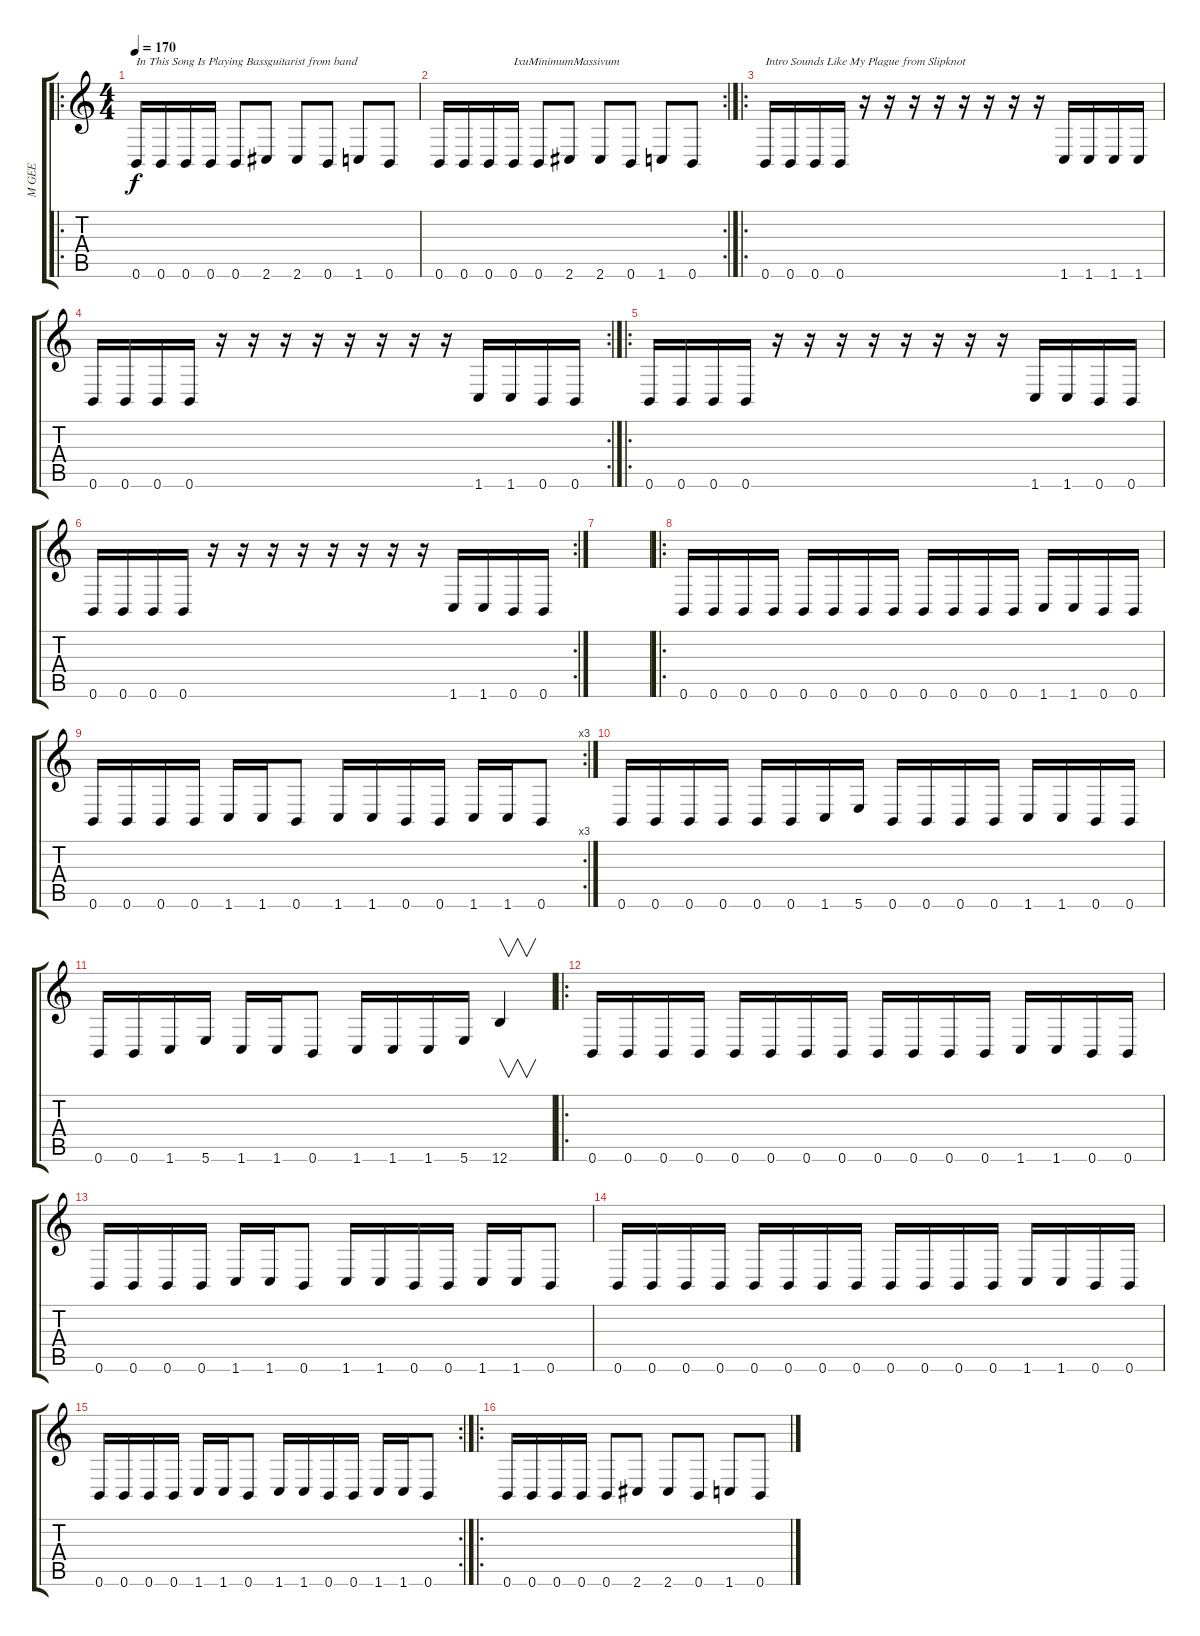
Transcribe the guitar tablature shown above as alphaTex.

\track ("M GEE" "M GEE") {instrument distortionguitar}
\staff {score tabs}
\tuning (Db4 Ab3 E3 B2 Gb2 B1) {hide}
\ro
\ts (4 4)
\tempo 170
\clef g2
\ks c
0.6.16{txt "In This Song Is Playing Bassguitarist from band " dy f instrument distortionguitar} 0.6.16 0.6.16 0.6.16 0.6.8 2.6.8 2.6.8 0.6.8 1.6.8 0.6.8 |
\rc 2
0.6.16 0.6.16 0.6.16 0.6.16{txt "IxuMinimumMassivum"} 0.6.8 2.6.8 2.6.8 0.6.8 1.6.8 0.6.8 |
\ro
0.6.16{txt "Intro Sounds Like My Plague from Slipknot"} 0.6.16 0.6.16 0.6.16 r.16 r.16 r.16 r.16 r.16 r.16 r.16 r.16 1.6.16 1.6.16 1.6.16 1.6.16 |
\rc 2
0.6.16 0.6.16 0.6.16 0.6.16 r.16 r.16 r.16 r.16 r.16 r.16 r.16 r.16 1.6.16 1.6.16 0.6.16 0.6.16 |
\ro
0.6.16 0.6.16 0.6.16 0.6.16 r.16 r.16 r.16 r.16 r.16 r.16 r.16 r.16 1.6.16 1.6.16 0.6.16 0.6.16 |
\rc 2
0.6.16 0.6.16 0.6.16 0.6.16 r.16 r.16 r.16 r.16 r.16 r.16 r.16 r.16 1.6.16 1.6.16 0.6.16 0.6.16 |
|
\ro
0.6.16 0.6.16 0.6.16 0.6.16 0.6.16 0.6.16 0.6.16 0.6.16 0.6.16 0.6.16 0.6.16 0.6.16 1.6.16 1.6.16 0.6.16 0.6.16 |
\rc 3
0.6.16 0.6.16 0.6.16 0.6.16 1.6.16 1.6.16 0.6.8 1.6.16 1.6.16 0.6.16 0.6.16 1.6.16 1.6.16 0.6.8 |
0.6.16 0.6.16 0.6.16 0.6.16 0.6.16 0.6.16 1.6.16 5.6.16 0.6.16 0.6.16 0.6.16 0.6.16 1.6.16 1.6.16 0.6.16 0.6.16 |
0.6.16 0.6.16 1.6.16 5.6.16 1.6.16 1.6.16 0.6.8 1.6.16 1.6.16 1.6.16 5.6.16 12.6.4{v} |
\ro
0.6.16 0.6.16 0.6.16 0.6.16 0.6.16 0.6.16 0.6.16 0.6.16 0.6.16 0.6.16 0.6.16 0.6.16 1.6.16 1.6.16 0.6.16 0.6.16 |
0.6.16 0.6.16 0.6.16 0.6.16 1.6.16 1.6.16 0.6.8 1.6.16 1.6.16 0.6.16 0.6.16 1.6.16 1.6.16 0.6.8 |
0.6.16 0.6.16 0.6.16 0.6.16 0.6.16 0.6.16 0.6.16 0.6.16 0.6.16 0.6.16 0.6.16 0.6.16 1.6.16 1.6.16 0.6.16 0.6.16 |
\rc 2
0.6.16 0.6.16 0.6.16 0.6.16 1.6.16 1.6.16 0.6.8 1.6.16 1.6.16 0.6.16 0.6.16 1.6.16 1.6.16 0.6.8 |
\ro
0.6.16 0.6.16 0.6.16 0.6.16 0.6.8 2.6.8 2.6.8 0.6.8 1.6.8 0.6.8
